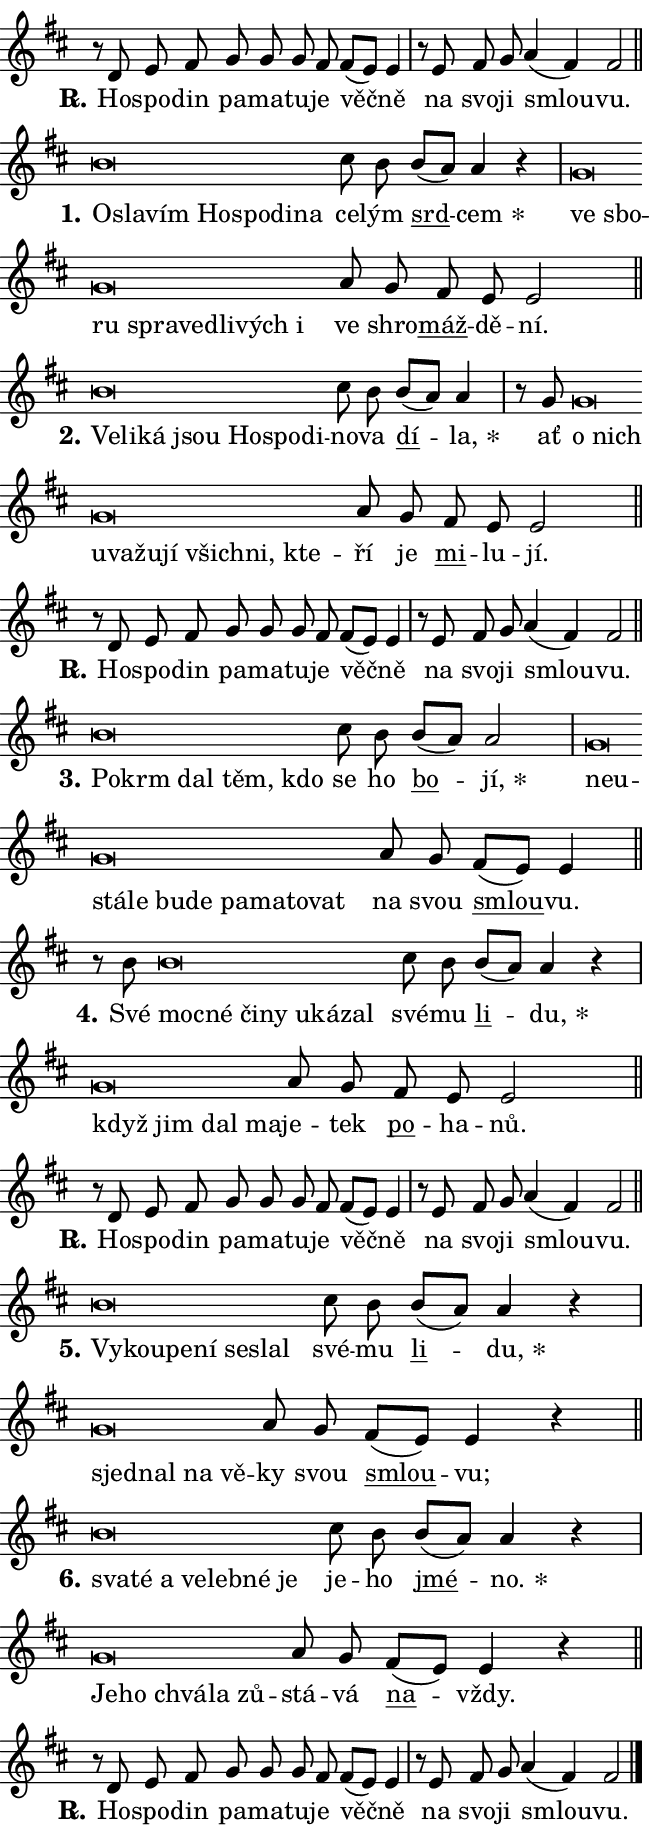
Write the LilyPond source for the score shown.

\version "2.24.0"
\header { tagline = "" }
\paper {
  indent = 0\cm
  top-margin = 0\cm
  right-margin = 0.13\cm % to fit lyric hyphens
  bottom-margin = 0\cm
  left-margin = 0\cm
  paper-width = 11\cm
  page-breaking = #ly:one-page-breaking
  system-system-spacing.basic-distance = #11
  score-system-spacing.basic-distance = #11
  ragged-last = ##f
}


%% Author: Thomas Morley
%% https://lists.gnu.org/archive/html/lilypond-user/2020-05/msg00002.html
#(define (line-position grob)
"Returns position of @var[grob} in current system:
   @code{'start}, if at first time-step
   @code{'end}, if at last time-step
   @code{'middle} otherwise
"
  (let* ((col (ly:item-get-column grob))
         (ln (ly:grob-object col 'left-neighbor))
         (rn (ly:grob-object col 'right-neighbor))
         (col-to-check-left (if (ly:grob? ln) ln col))
         (col-to-check-right (if (ly:grob? rn) rn col))
         (break-dir-left
           (and
             (ly:grob-property col-to-check-left 'non-musical #f)
             (ly:item-break-dir col-to-check-left)))
         (break-dir-right
           (and
             (ly:grob-property col-to-check-right 'non-musical #f)
             (ly:item-break-dir col-to-check-right))))
        (cond ((eqv? 1 break-dir-left) 'start)
              ((eqv? -1 break-dir-right) 'end)
              (else 'middle))))

#(define (tranparent-at-line-position vctor)
  (lambda (grob)
  "Relying on @code{line-position} select the relevant enry from @var{vctor}.
Used to determine transparency,"
    (case (line-position grob)
      ((end) (not (vector-ref vctor 0)))
      ((middle) (not (vector-ref vctor 1)))
      ((start) (not (vector-ref vctor 2))))))

noteHeadBreakVisibility =
#(define-music-function (break-visibility)(vector?)
"Makes @code{NoteHead}s transparent relying on @var{break-visibility}"
#{
  \override NoteHead.transparent =
    #(tranparent-at-line-position break-visibility)
#})

#(define delete-ledgers-for-transparent-note-heads
  (lambda (grob)
    "Reads whether a @code{NoteHead} is transparent.
If so this @code{NoteHead} is removed from @code{'note-heads} from
@var{grob}, which is supposed to be @code{LedgerLineSpanner}.
As a result ledgers are not printed for this @code{NoteHead}"
    (let* ((nhds-array (ly:grob-object grob 'note-heads))
           (nhds-list
             (if (ly:grob-array? nhds-array)
                 (ly:grob-array->list nhds-array)
                 '()))
           ;; Relies on the transparent-property being done before
           ;; Staff.LedgerLineSpanner.after-line-breaking is executed.
           ;; This is fragile ...
           (to-keep
             (remove
               (lambda (nhd)
                 (ly:grob-property nhd 'transparent #f))
               nhds-list)))
      ;; TODO find a better method to iterate over grob-arrays, similiar
      ;; to filter/remove etc for lists
      ;; For now rebuilt from scratch
      (set! (ly:grob-object grob 'note-heads)  '())
      (for-each
        (lambda (nhd)
          (ly:pointer-group-interface::add-grob grob 'note-heads nhd))
        to-keep))))

squashNotes = {
  \override NoteHead.X-extent = #'(-0.2 . 0.2)
  \override NoteHead.Y-extent = #'(-0.75 . 0)
  \override NoteHead.stencil =
    #(lambda (grob)
       (let ((pos (ly:grob-property grob 'staff-position)))
         (begin
           (if (< pos -7) (display "ERROR: Lower brevis then expected\n") (display ""))
           (if (<= pos -6) ly:text-interface::print ly:note-head::print))))
}
unSquashNotes = {
  \revert NoteHead.X-extent
  \revert NoteHead.Y-extent
  \revert NoteHead.stencil
}

hideNotes = \noteHeadBreakVisibility #begin-of-line-visible
unHideNotes = \noteHeadBreakVisibility #all-visible

% work-around for resetting accidentals
% https://lilypond.org/doc/v2.23/Documentation/notation/displaying-rhythms#unmetered-music
cadenzaMeasure = {
  \cadenzaOff
  \partial 1024 s1024
  \cadenzaOn
}

#(define-markup-command (accent layout props text) (markup?)
  "Underline accented syllable"
  (interpret-markup layout props
    #{\markup \override #'(offset . 4.3) \underline { #text }#}))

responsum = \markup \concat {
  "R" \hspace #-1.05 \path #0.1 #'((moveto 0 0.07) (lineto 0.9 0.8)) \hspace #0.05 "."
}

spaceSize = #0.6828661417322834 % exact space size for TeX Gyre Schola

\layout {
  \context {
    \Staff
    \remove "Time_signature_engraver"
    \override LedgerLineSpanner.after-line-breaking = #delete-ledgers-for-transparent-note-heads
  }
  \context {
    \Lyrics {
      \override LyricSpace.minimum-distance = \spaceSize
      \override LyricText.font-name = #"TeX Gyre Schola"
      \override LyricText.font-size = 1
      \override StanzaNumber.font-name = #"TeX Gyre Schola Bold"
      \override StanzaNumber.font-size = 1
    }
  }
  \context {
    \Score 
    \override NoteHead.text =
      #(lambda (grob) 
        (let ((pos (ly:grob-property grob 'staff-position)))
          #{\markup {
            \combine
              \halign #-0.55 \raise #(if (= pos -6) 0 0.5) \override #'(thickness . 2) \draw-line #'(3.2 . 0)
              \musicglyph "noteheads.sM1"
          }#}))
  }
}

% magnetic-lyrics.ily
%
%   written by
%     Jean Abou Samra <jean@abou-samra.fr>
%     Werner Lemberg <wl@gnu.org>
%
%   adapted by
%     Jiri Hon <jiri.hon@gmail.com>
%
% Version 2022-Apr-15

% https://www.mail-archive.com/lilypond-user@gnu.org/msg149350.html

#(define (Left_hyphen_pointer_engraver context)
   "Collect syllable-hyphen-syllable occurrences in lyrics and store
them in properties.  This engraver only looks to the left.  For
example, if the lyrics input is @code{foo -- bar}, it does the
following.

@itemize @bullet
@item
Set the @code{text} property of the @code{LyricHyphen} grob between
@q{foo} and @q{bar} to @code{foo}.

@item
Set the @code{left-hyphen} property of the @code{LyricText} grob with
text @q{foo} to the @code{LyricHyphen} grob between @q{foo} and
@q{bar}.
@end itemize

Use this auxiliary engraver in combination with the
@code{lyric-@/text::@/apply-@/magnetic-@/offset!} hook."
   (let ((hyphen #f)
         (text #f))
     (make-engraver
      (acknowledgers
       ((lyric-syllable-interface engraver grob source-engraver)
        (set! text grob)))
      (end-acknowledgers
       ((lyric-hyphen-interface engraver grob source-engraver)
        ;(when (not (grob::has-interface grob 'lyric-space-interface))
          (set! hyphen grob)));)
      ((stop-translation-timestep engraver)
       (when (and text hyphen)
         (ly:grob-set-object! text 'left-hyphen hyphen))
       (set! text #f)
       (set! hyphen #f)))))

#(define (lyric-text::apply-magnetic-offset! grob)
   "If the space between two syllables is less than the value in
property @code{LyricText@/.details@/.squash-threshold}, move the right
syllable to the left so that it gets concatenated with the left
syllable.

Use this function as a hook for
@code{LyricText@/.after-@/line-@/breaking} if the
@code{Left_@/hyphen_@/pointer_@/engraver} is active."
   (let ((hyphen (ly:grob-object grob 'left-hyphen #f)))
     (when hyphen
       (let ((left-text (ly:spanner-bound hyphen LEFT)))
         (when (grob::has-interface left-text 'lyric-syllable-interface)
           (let* ((common (ly:grob-common-refpoint grob left-text X))
                  (this-x-ext (ly:grob-extent grob common X))
                  (left-x-ext
                   (begin
                     ;; Trigger magnetism for left-text.
                     (ly:grob-property left-text 'after-line-breaking)
                     (ly:grob-extent left-text common X)))
                  ;; `delta` is the gap width between two syllables.
                  (delta (- (interval-start this-x-ext)
                            (interval-end left-x-ext)))
                  (details (ly:grob-property grob 'details))
                  (threshold (assoc-get 'squash-threshold details 0.2)))
             (when (< delta threshold)
               (let* (;; We have to manipulate the input text so that
                      ;; ligatures crossing syllable boundaries are not
                      ;; disabled.  For languages based on the Latin
                      ;; script this is essentially a beautification.
                      ;; However, for non-Western scripts it can be a
                      ;; necessity.
                      (lt (ly:grob-property left-text 'text))
                      (rt (ly:grob-property grob 'text))
                      (is-space (grob::has-interface hyphen 'lyric-space-interface))
                      (space (if is-space " " ""))
                      (extra-delta (if is-space spaceSize 0))
                      ;; Append new syllable.
                      (ltrt-space (if (and (string? lt) (string? rt))
                                (string-append lt space rt)
                                (make-concat-markup (list lt space rt))))
                      ;; Right-align `ltrt` to the right side.
                      (ltrt-space-markup (grob-interpret-markup
                               grob
                               (make-translate-markup
                                (cons (interval-length this-x-ext) 0)
                                (make-right-align-markup ltrt-space)))))
                 (begin
                   ;; Don't print `left-text`.
                   (ly:grob-set-property! left-text 'stencil #f)
                   ;; Set text and stencil (which holds all collected
                   ;; syllables so far) and shift it to the left.
                   (ly:grob-set-property! grob 'text ltrt-space)
                   (ly:grob-set-property! grob 'stencil ltrt-space-markup)
                   (ly:grob-translate-axis! grob (- (- delta extra-delta)) X))))))))))


#(define (lyric-hyphen::displace-bounds-first grob)
   ;; Make very sure this callback isn't triggered too early.
   (let ((left (ly:spanner-bound grob LEFT))
         (right (ly:spanner-bound grob RIGHT)))
     (ly:grob-property left 'after-line-breaking)
     (ly:grob-property right 'after-line-breaking)
     (ly:lyric-hyphen::print grob)))

squashThreshold = #0.4

\layout {
  \context {
    \Lyrics
    \consists #Left_hyphen_pointer_engraver
    \override LyricText.after-line-breaking =
      #lyric-text::apply-magnetic-offset!
    \override LyricHyphen.stencil = #lyric-hyphen::displace-bounds-first
    \override LyricText.details.squash-threshold = \squashThreshold
    \override LyricHyphen.minimum-distance = 0
    \override LyricHyphen.minimum-length = \squashThreshold
  }
}

squashText = \override LyricText.details.squash-threshold = 9999
unSquashText = \override LyricText.details.squash-threshold = \squashThreshold

leftText = \override LyricText.self-alignment-X = #LEFT
unLeftText = \revert LyricText.self-alignment-X

starOffset = #(lambda (grob) 
                (let ((x_offset (ly:self-alignment-interface::aligned-on-x-parent grob)))
                  (if (= x_offset 0) 0 (+ x_offset 1.2))))

star = #(define-music-function (syllable)(string?)
"Append star separator at the end of a syllable"
#{
  \once \override LyricText.X-offset = #starOffset
  \lyricmode { \markup {
    #syllable
    \override #'((font-name . "TeX Gyre Schola Bold")) \hspace #0.2 \lower #0.65 \larger "*"
  } }
#})

starAccent = #(define-music-function (syllable)(string?)
"Append star separator at the end of a syllable and make accent"
#{
  \once \override LyricText.X-offset = #starOffset
  \lyricmode { \markup {
    \accent #syllable
    \override #'((font-name . "TeX Gyre Schola Bold")) \hspace #0.2 \lower #0.65 \larger "*"
  } }
#})

breath = #(define-music-function (syllable)(string?)
"Append breathing indicator at the end of a syllable"
#{
  \lyricmode { \markup { #syllable "+" } }
#})

optionalBreath = #(define-music-function (syllable)(string?)
"Append optional breathing indicator at the end of a syllable"
#{
  \lyricmode { \markup { #syllable "(+)" } }
#})


\score {
    <<
        \new Voice = "melody" { \cadenzaOn \key d \major \relative { r8 d' e fis g g g fis \bar "" fis[( e)] e4 \cadenzaMeasure \bar "|" r8 e fis g \bar "" a4( fis) fis2 \cadenzaMeasure \bar "||" \break } }
        \new Lyrics \lyricsto "melody" { \lyricmode { \set stanza = \responsum
Ho -- spo -- din pa -- ma -- tu -- je věč -- ně na svo -- ji smlou -- vu. } }
    >>
    \layout {}
}

\score {
    <<
        \new Voice = "melody" { \cadenzaOn \key d \major \relative { \squashNotes b'\breve*1/16 \hideNotes \breve*1/16 \bar "" \breve*1/16 \bar "" \breve*1/16 \bar "" \breve*1/16 \bar "" \breve*1/16 \breve*1/16 \bar "" \unHideNotes \unSquashNotes cis8 b \bar "" b[( a)] a4 r \cadenzaMeasure \bar "|" \squashNotes g\breve*1/16 \hideNotes \breve*1/16 \bar "" \breve*1/16 \bar "" \breve*1/16 \bar "" \breve*1/16 \bar "" \breve*1/16 \bar "" \breve*1/16 \breve*1/16 \bar "" \unHideNotes \unSquashNotes a8 g \bar "" fis e e2 \cadenzaMeasure \bar "||" \break } }
        \new Lyrics \lyricsto "melody" { \lyricmode { \set stanza = "1."
\leftText O -- \squashText sla -- vím Ho -- spo -- di -- na \unLeftText \unSquashText ce -- lým \markup \accent srd -- \star cem \leftText ve \squashText sbo -- ru spra -- ve -- dli -- vých i \unLeftText \unSquashText ve shro -- \markup \accent máž -- dě -- ní. } }
    >>
    \layout {}
}

\score {
    <<
        \new Voice = "melody" { \cadenzaOn \key d \major \relative { \squashNotes b'\breve*1/16 \hideNotes \breve*1/16 \bar "" \breve*1/16 \bar "" \breve*1/16 \bar "" \breve*1/16 \bar "" \breve*1/16 \breve*1/16 \bar "" \unHideNotes \unSquashNotes cis8 b \bar "" b[( a)] a4 \cadenzaMeasure \bar "|" r8 g \squashNotes g\breve*1/16 \hideNotes \breve*1/16 \bar "" \breve*1/16 \bar "" \breve*1/16 \bar "" \breve*1/16 \bar "" \breve*1/16 \bar "" \breve*1/16 \bar "" \breve*1/16 \breve*1/16 \bar "" \unHideNotes \unSquashNotes a8 g \bar "" fis e e2 \cadenzaMeasure \bar "||" \break } }
        \new Lyrics \lyricsto "melody" { \lyricmode { \set stanza = "2."
\leftText Ve -- \squashText li -- ká jsou Ho -- spo -- di -- \unLeftText \unSquashText no -- va \markup \accent dí -- \star la, ať \leftText o \squashText nich u -- va -- žu -- jí všich -- ni, kte -- \unLeftText \unSquashText ří je \markup \accent mi -- lu -- jí. } }
    >>
    \layout {}
}

\score {
    <<
        \new Voice = "melody" { \cadenzaOn \key d \major \relative { r8 d' e fis g g g fis \bar "" fis[( e)] e4 \cadenzaMeasure \bar "|" r8 e fis g \bar "" a4( fis) fis2 \cadenzaMeasure \bar "||" \break } }
        \new Lyrics \lyricsto "melody" { \lyricmode { \set stanza = \responsum
Ho -- spo -- din pa -- ma -- tu -- je věč -- ně na svo -- ji smlou -- vu. } }
    >>
    \layout {}
}

\score {
    <<
        \new Voice = "melody" { \cadenzaOn \key d \major \relative { \squashNotes b'\breve*1/16 \hideNotes \breve*1/16 \bar "" \breve*1/16 \bar "" \breve*1/16 \breve*1/16 \bar "" \unHideNotes \unSquashNotes cis8 b \bar "" b[( a)] a2 \cadenzaMeasure \bar "|" \squashNotes g\breve*1/16 \hideNotes \breve*1/16 \bar "" \breve*1/16 \bar "" \breve*1/16 \bar "" \breve*1/16 \bar "" \breve*1/16 \bar "" \breve*1/16 \bar "" \breve*1/16 \bar "" \breve*1/16 \breve*1/16 \bar "" \unHideNotes \unSquashNotes a8 g \bar "" fis[( e)] e4 \cadenzaMeasure \bar "||" \break } }
        \new Lyrics \lyricsto "melody" { \lyricmode { \set stanza = "3."
\leftText Po -- \squashText krm dal těm, kdo \unLeftText \unSquashText se ho \markup \accent bo -- \star jí, \leftText ne -- \squashText u -- stá -- le bu -- de pa -- ma -- to -- vat \unLeftText \unSquashText na svou \markup \accent smlou -- vu. } }
    >>
    \layout {}
}

\score {
    <<
        \new Voice = "melody" { \cadenzaOn \key d \major \relative { r8 b' \squashNotes b\breve*1/16 \hideNotes \breve*1/16 \bar "" \breve*1/16 \bar "" \breve*1/16 \bar "" \breve*1/16 \bar "" \breve*1/16 \breve*1/16 \bar "" \unHideNotes \unSquashNotes cis8 b \bar "" b[( a)] a4 r \cadenzaMeasure \bar "|" \squashNotes g\breve*1/16 \hideNotes \breve*1/16 \bar "" \breve*1/16 \breve*1/16 \bar "" \unHideNotes \unSquashNotes a8 g \bar "" fis e e2 \cadenzaMeasure \bar "||" \break } }
        \new Lyrics \lyricsto "melody" { \lyricmode { \set stanza = "4."
Své \leftText moc -- \squashText né či -- ny u -- ká -- zal \unLeftText \unSquashText své -- mu \markup \accent li -- \star du, \leftText když \squashText jim dal ma -- \unLeftText \unSquashText je -- tek \markup \accent po -- ha -- nů. } }
    >>
    \layout {}
}

\score {
    <<
        \new Voice = "melody" { \cadenzaOn \key d \major \relative { r8 d' e fis g g g fis \bar "" fis[( e)] e4 \cadenzaMeasure \bar "|" r8 e fis g \bar "" a4( fis) fis2 \cadenzaMeasure \bar "||" \break } }
        \new Lyrics \lyricsto "melody" { \lyricmode { \set stanza = \responsum
Ho -- spo -- din pa -- ma -- tu -- je věč -- ně na svo -- ji smlou -- vu. } }
    >>
    \layout {}
}

\score {
    <<
        \new Voice = "melody" { \cadenzaOn \key d \major \relative { \squashNotes b'\breve*1/16 \hideNotes \breve*1/16 \bar "" \breve*1/16 \bar "" \breve*1/16 \bar "" \breve*1/16 \breve*1/16 \bar "" \unHideNotes \unSquashNotes cis8 b \bar "" b[( a)] a4 r \cadenzaMeasure \bar "|" \squashNotes g\breve*1/16 \hideNotes \breve*1/16 \bar "" \breve*1/16 \breve*1/16 \bar "" \unHideNotes \unSquashNotes a8 g \bar "" fis[( e)] e4 r \cadenzaMeasure \bar "||" \break } }
        \new Lyrics \lyricsto "melody" { \lyricmode { \set stanza = "5."
\leftText Vy -- \squashText kou -- pe -- ní se -- slal \unLeftText \unSquashText své -- mu \markup \accent li -- \star du, \leftText sjed -- \squashText nal na vě -- \unLeftText \unSquashText ky svou \markup \accent smlou -- vu; } }
    >>
    \layout {}
}

\score {
    <<
        \new Voice = "melody" { \cadenzaOn \key d \major \relative { \squashNotes b'\breve*1/16 \hideNotes \breve*1/16 \bar "" \breve*1/16 \bar "" \breve*1/16 \bar "" \breve*1/16 \bar "" \breve*1/16 \breve*1/16 \bar "" \unHideNotes \unSquashNotes cis8 b \bar "" b[( a)] a4 r \cadenzaMeasure \bar "|" \squashNotes g\breve*1/16 \hideNotes \breve*1/16 \bar "" \breve*1/16 \bar "" \breve*1/16 \breve*1/16 \bar "" \unHideNotes \unSquashNotes a8 g \bar "" fis[( e)] e4 r \cadenzaMeasure \bar "||" \break } }
        \new Lyrics \lyricsto "melody" { \lyricmode { \set stanza = "6."
\leftText sva -- \squashText té a ve -- leb -- né je \unLeftText \unSquashText je -- ho \markup \accent jmé -- \star no. \leftText Je -- \squashText ho chvá -- la zů -- \unLeftText \unSquashText stá -- vá \markup \accent na -- vždy. } }
    >>
    \layout {}
}

\score {
    <<
        \new Voice = "melody" { \cadenzaOn \key d \major \relative { r8 d' e fis g g g fis \bar "" fis[( e)] e4 \cadenzaMeasure \bar "|" r8 e fis g \bar "" a4( fis) fis2 \cadenzaMeasure \bar "||" \break } \bar "|." }
        \new Lyrics \lyricsto "melody" { \lyricmode { \set stanza = \responsum
Ho -- spo -- din pa -- ma -- tu -- je věč -- ně na svo -- ji smlou -- vu. } }
    >>
    \layout {}
}
